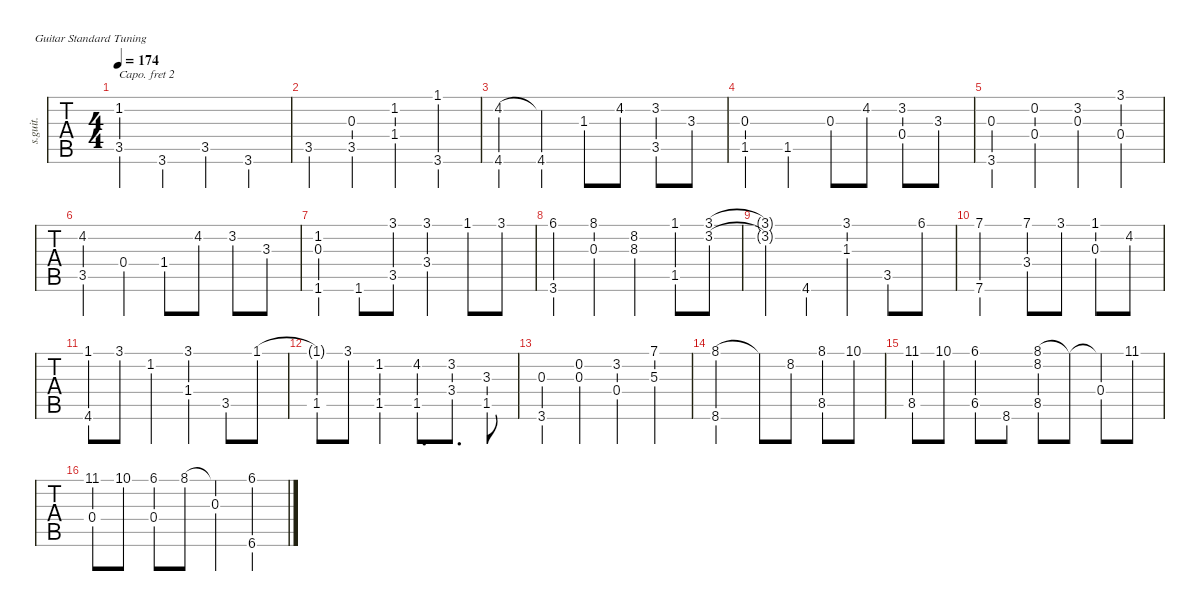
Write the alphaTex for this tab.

\defaultSystemsLayout 4
\hideDynamics
\bracketExtendMode nobrackets
\otherSystemsTrackNameOrientation horizontal
\track ("Steel Guitar" "s.guit.") {instrument acousticguitarsteel}
\staff {tabs}
\capo 2
\tuning (E4 B3 G3 D3 A2 E2)
\ts (4 4)
\tempo 174
\clef g2
\ks c
(3.5 1.2).4{dy ff} 3.6.4 3.5.4 3.6.4 |
3.5.4 (0.3 3.5).4 (1.2 1.4).4 (1.1 3.6).4 |
(4.2 4.6).4{dy mf} (4.6 4.2{t}).4{dy ff} 1.3.8 4.2.8{dy mf} (3.2 3.5).8{dy ff} 3.3.8{dy f} |
(0.3 1.5).4{dy ff} 1.5.4 0.3.8 4.2.8{dy mf} (3.2 0.4).8{dy ff} 3.3.8{dy f} |
(0.3 3.6).4{dy ff} (0.2 0.4).4 (3.2 0.3).4{dy f} (3.1 0.4).4{dy ff} |
(4.2 3.5).4{dy mf} 0.4.4{dy ff} 1.4.8 4.2.8{dy mf} 3.2.8{dy f} 3.3.8 |
(0.3 1.2 1.6).4{dy ff} 1.6.8 (3.1 3.5).8{dy f} (3.1 3.4).4{dy ff} 1.1.8{dy mf} 3.1.8{dy ff} |
(6.1 3.6).4{dy f} (8.1 0.3).4{dy mf} (8.3 8.2).4{dy f} (1.1 1.5).8{dy mf} (3.2 3.1).8{dy ff} |
(3.2{t} 3.1{t}).4 4.6.4 (3.1 1.3).4 3.5.8 6.1.8{dy mf} |
(7.1 7.6).2{dy ff} (7.1 3.4).8{dy mf} 3.1.8{dy ff} (1.1 0.3).8 4.2.8{dy f} |
(1.1 4.6).8{dy ff} 3.1.8{dy mf} 1.2.4{dy ff} (3.1 1.4).4 3.5.8 1.1.8 |
(1.1{t} 1.5).8 3.1.8{dy mf} (1.2 1.5).4{dy f} (4.2 1.5).8{d dy mf} (3.2 3.4).8{d dy f} (1.5 3.3).8{dy ff} |
(0.3 3.6).4 (0.3 0.2).4{dy f} (0.4 3.2).4{dy ff} (7.1 5.3).4 |
(8.1 8.6).2 8.1{t}.8 8.2.8{dy f} (8.1 8.5).8{dy ff} 10.1.8 |
(11.1 8.5).8{dy mf} 10.1.8{dy ff} (6.1 6.5).8 8.6.8 (8.2 8.1 8.5).8 8.1{t}.8 (8.1{t} 0.4).8 11.1.8{dy mf} |
(11.1 0.4).8{dy ff} 10.1.8 (6.1 0.4).8 8.1.8 (8.1{t} 0.3).4 (6.1 6.6).4
